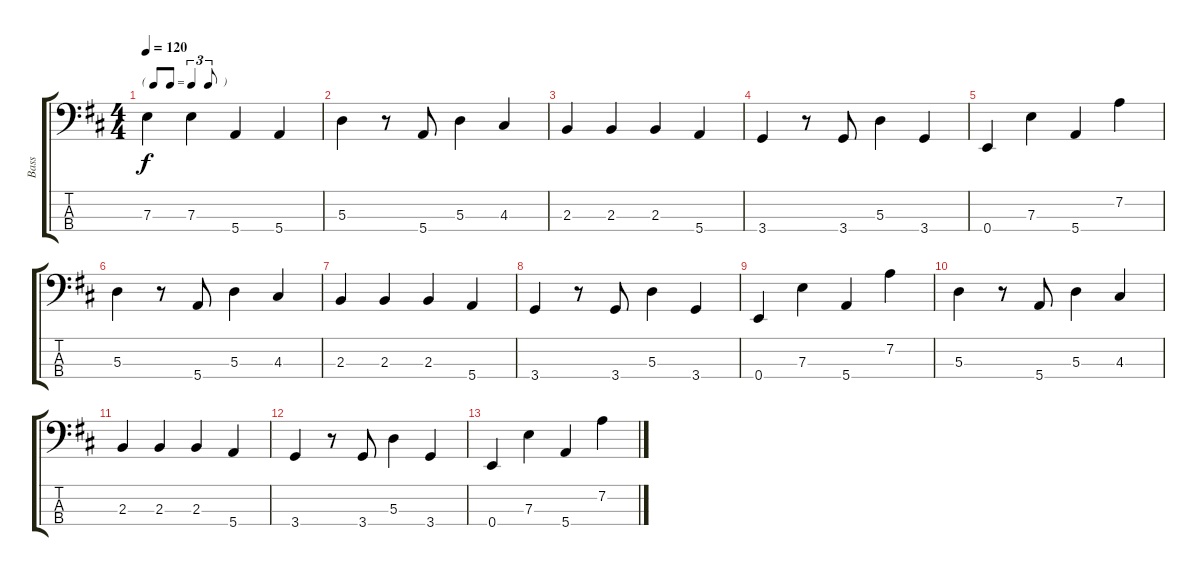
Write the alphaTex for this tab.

\track ("Bass" "Bass") {instrument electricbassfinger}
\staff {score tabs}
\tuning (G2 D2 A1 E1) {hide}
\ts (4 4)
\tf triplet8th
\tempo 120
\clef f4
\ks d
7.3.4{dy f} 7.3.4 5.4.4 5.4.4 |
5.3.4 r.8 5.4.8 5.3.4 4.3.4 |
2.3.4 2.3.4 2.3.4 5.4.4 |
3.4.4 r.8 3.4.8 5.3.4 3.4.4 |
0.4.4 7.3.4 5.4.4 7.2.4 |
5.3.4 r.8 5.4.8 5.3.4 4.3.4 |
2.3.4 2.3.4 2.3.4 5.4.4 |
3.4.4 r.8 3.4.8 5.3.4 3.4.4 |
0.4.4 7.3.4 5.4.4 7.2.4 |
5.3.4 r.8 5.4.8 5.3.4 4.3.4 |
2.3.4 2.3.4 2.3.4 5.4.4 |
3.4.4 r.8 3.4.8 5.3.4 3.4.4 |
0.4.4 7.3.4 5.4.4 7.2.4
